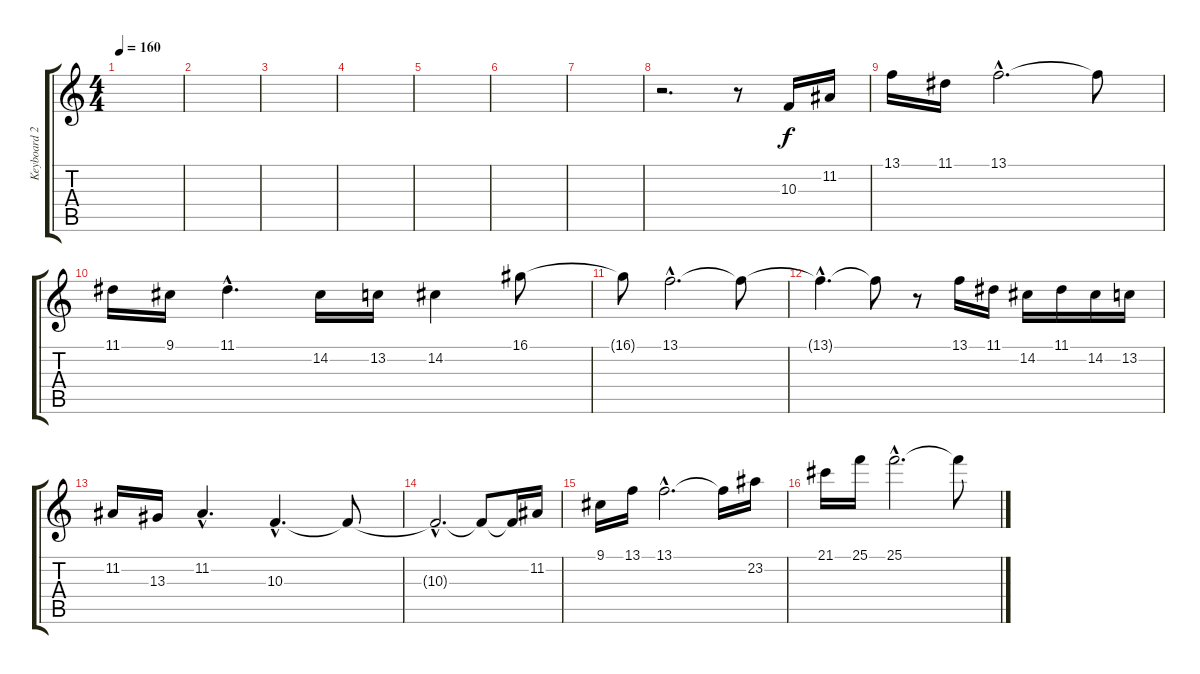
\track ("Keyboard 2" "Keyboard 2") {instrument stringensemble1}
\staff {score tabs}
\tuning (E4 B3 G3 D3 A2 E2) {hide}
\ts (4 4)
\section ("" "")
\tempo 160
\clef g2
\ks c
|
|
|
|
|
|
|
r.2{d} r.8 10.3.16 11.2.16 |
\section ("" "")
13.1.16 11.1.16 13.1{hac}.2{d} 13.1{t}.8 |
11.1.16 9.1.16 11.1{hac}.4{d} 14.2.16 13.2.16 14.2.4 16.1.8 |
16.1{t}.8 13.1{hac}.2{d} 13.1{t}.8 |
13.1{hac t}.4{d} 13.1{t}.8 r.8 13.1.16 11.1.16 14.2.16 11.1.16 14.2.16 13.2.16 |
11.2.16 13.3.16 11.2{hac}.4{d} 10.3{hac}.4{d} 10.3{t}.8 |
10.3{hac t}.2{d} 10.3{t}.8 10.3{t}.16 11.2.16 |
9.1.16 13.1.16 13.1{hac}.2{d} 13.1{t}.16 23.2.16 |
21.1.16 25.1.16 25.1{hac}.2{d} 25.1{t}.8
